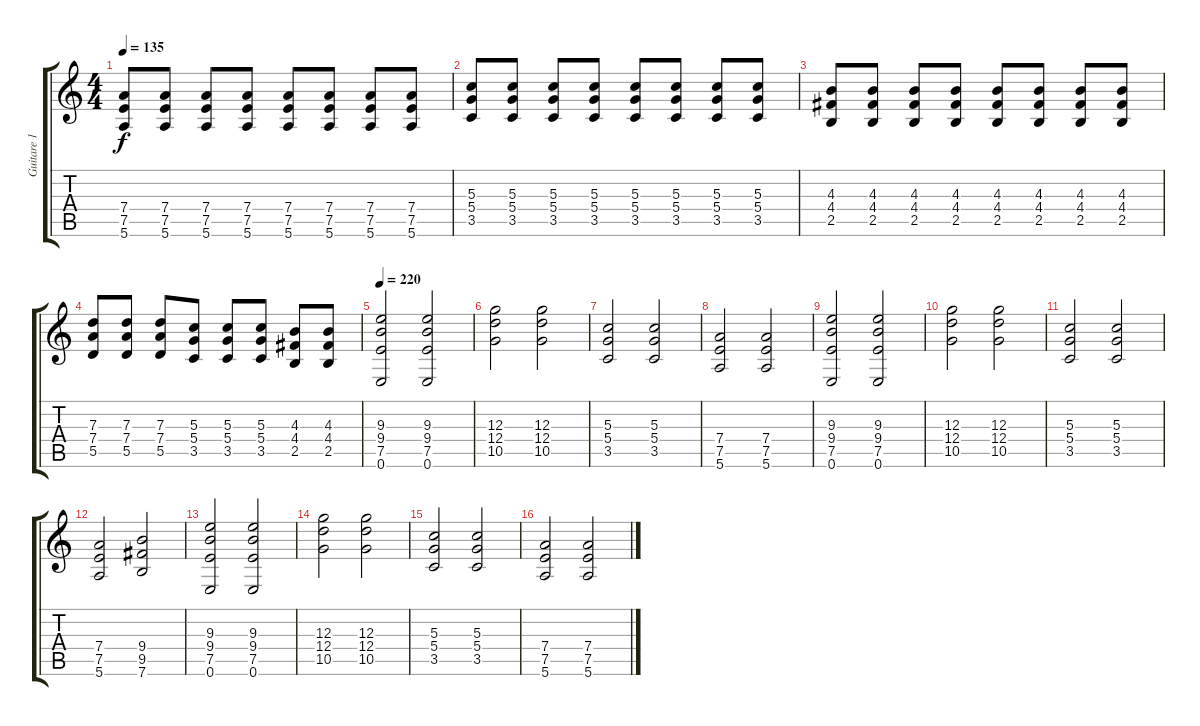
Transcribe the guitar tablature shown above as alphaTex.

\track ("Guitare 1" "Guitare 1") {instrument distortionguitar}
\staff {score tabs}
\tuning (E4 B3 G3 D3 A2 E2) {hide}
\ts (4 4)
\tempo 135
\clef g2
\ks c
(7.4 7.5 5.6).8{dy f} (7.4 7.5 5.6).8 (7.4 7.5 5.6).8 (7.4 7.5 5.6).8 (7.4 7.5 5.6).8 (7.4 7.5 5.6).8 (7.4 7.5 5.6).8 (7.4 7.5 5.6).8 |
(5.3 5.4 3.5).8 (5.3 5.4 3.5).8 (5.3 5.4 3.5).8 (5.3 5.4 3.5).8 (5.3 5.4 3.5).8 (5.3 5.4 3.5).8 (5.3 5.4 3.5).8 (5.3 5.4 3.5).8 |
(4.3 4.4 2.5).8 (4.3 4.4 2.5).8 (4.3 4.4 2.5).8 (4.3 4.4 2.5).8 (4.3 4.4 2.5).8 (4.3 4.4 2.5).8 (4.3 4.4 2.5).8 (4.3 4.4 2.5).8 |
(7.3 7.4 5.5).8 (7.3 7.4 5.5).8 (7.3 7.4 5.5).8 (5.3 5.4 3.5).8 (5.3 5.4 3.5).8 (5.3 5.4 3.5).8 (4.3 4.4 2.5).8 (4.3 4.4 2.5).8 |
\tempo 220
(9.3 9.4 7.5 0.6).2 (9.3 9.4 7.5 0.6).2 |
(12.3 12.4 10.5).2 (12.3 12.4 10.5).2 |
(5.3 5.4 3.5).2 (5.3 5.4 3.5).2 |
(7.4 7.5 5.6).2 (7.4 7.5 5.6).2 |
(9.3 9.4 7.5 0.6).2 (9.3 9.4 7.5 0.6).2 |
(12.3 12.4 10.5).2 (12.3 12.4 10.5).2 |
(5.3 5.4 3.5).2 (5.3 5.4 3.5).2 |
(7.4 7.5 5.6).2 (9.4 9.5 7.6).2 |
(9.3 9.4 7.5 0.6).2 (9.3 9.4 7.5 0.6).2 |
(12.3 12.4 10.5).2 (12.3 12.4 10.5).2 |
(5.3 5.4 3.5).2 (5.3 5.4 3.5).2 |
(7.4 7.5 5.6).2 (7.4 7.5 5.6).2
